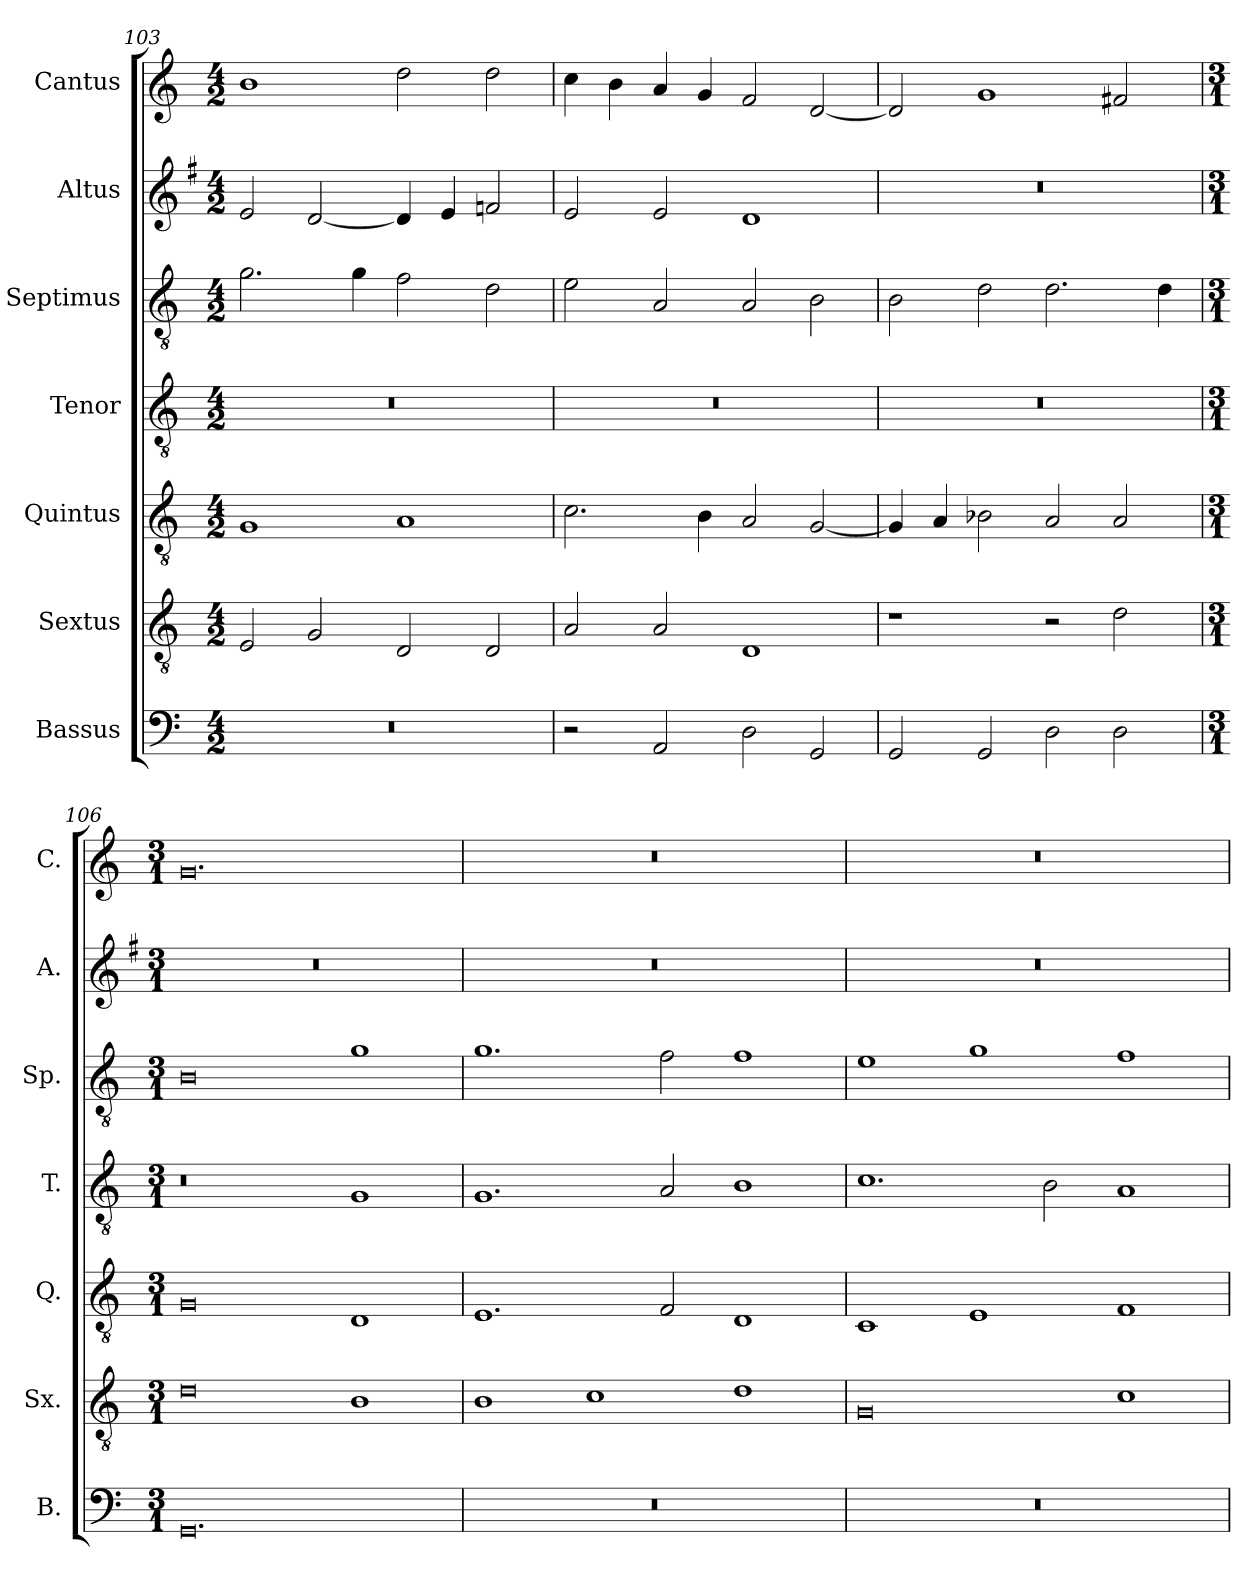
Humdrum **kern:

**kern	**kern	**kern	**kern	**kern	**kern	**kern
*part7	*part6	*part5	*part4	*part3	*part2	*part1
*staff7	*staff6	*staff5	*staff4	*staff3	*staff2	*staff1
*I"Bassus	*I"Sextus	*I"Quintus	*I"Tenor	*I"Septimus	*I"Altus	*I"Cantus
*I'B.	*I'Sx.	*I'Q.	*I'T.	*I'Sp.	*I'A.	*I'C.
*clefF4	*clefGv2	*clefGv2	*clefGv2	*clefGv2	*clefG2	*clefG2
*k[]	*k[]	*k[]	*k[]	*k[]	*k[f#]	*k[]
*M4/2	*M4/2	*M4/2	*M4/2	*M4/2	*M4/2	*M4/2
=103	=103	=103	=103	=103	=103	=103
0r	2E/	1G	0r	2.g\	2e/	1b
.	2G/	.	.	.	[2d/	.
.	.	.	.	4g\	.	.
.	2D/	1A	.	2f\	4d/]	2dd\
.	.	.	.	.	4e/	.
.	2D/	.	.	2d\	2fn/	2dd\
!!LO:LB:g=z
=104	=104	=104	=104	=104	=104	=104
2r	2A/	2.c\	0r	2e\	2e/	4cc\
.	.	.	.	.	.	4b\
2AA/	2A/	.	.	2A/	2e/	4a/
.	.	4B\	.	.	.	4g/
2D\	1D	2A/	.	2A/	1d	2f/
2GG/	.	[2G/	.	2B\	.	[2d/
=105	=105	=105	=105	=105	=105	=105
2GG/	1r	4G/]	0r	2B\	0r	2d/]
.	.	4A/	.	.	.	.
2GG/	.	2B-X\	.	2d\	.	1g
2D\	2r	2A/	.	2.d\	.	.
2D\	2d\	2A/	.	.	.	2f#X/
.	.	.	.	4d\	.	.
=106	=106	=106	=106	=106	=106	=106
*M3/1	*M3/1	*M3/1	*M3/1	*M3/1	*M3/1	*M3/1
0.GG	0d	0G	0r	0B	0.r	0.g
.	1B	1D	1G	1g	.	.
=107	=107	=107	=107	=107	=107	=107
0.r	1B	1.E	1.G	1.g	0.r	0.r
.	1c	.	.	.	.	.
.	.	2F/	2A/	2f\	.	.
.	1d	1D	1B	1f	.	.
=108	=108	=108	=108	=108	=108	=108
0.r	0G	1C	1.c	1e	0.r	0.r
.	.	1E	.	1g	.	.
.	.	.	2B\	.	.	.
.	1c	1F	1A	1f	.	.
=	=	=	=	=	=	=
*-	*-	*-	*-	*-	*-	*-
